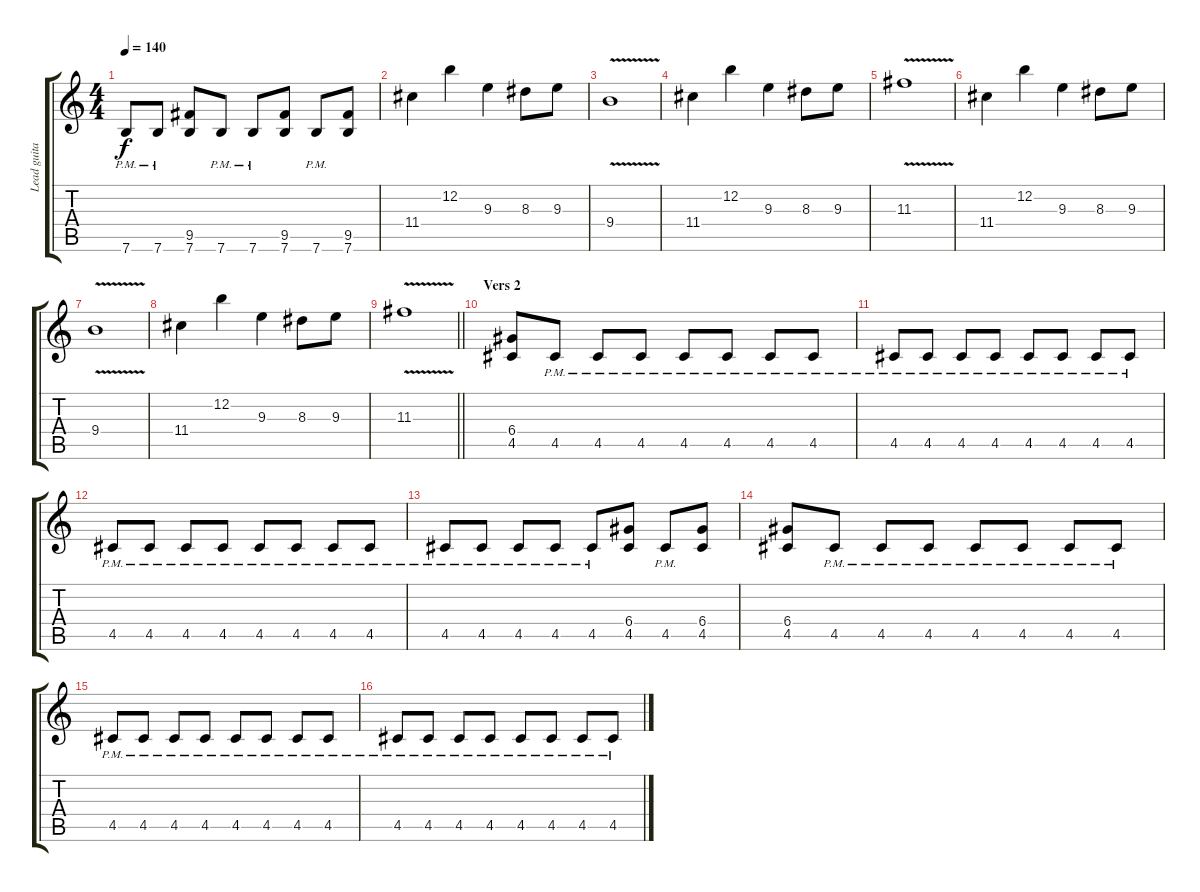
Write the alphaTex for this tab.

\track ("Lead guitar" "Lead guita") {instrument overdrivenguitar}
\staff {score tabs}
\tuning (E4 B3 G3 D3 A2 E2) {hide}
\ts (4 4)
\tempo 140
\clef g2
\ks c
7.6{pm}.8{dy f} 7.6{pm}.8 (9.5 7.6).8 7.6{pm}.8 7.6{pm}.8 (9.5 7.6).8 7.6{pm}.8 (9.5 7.6).8 |
11.4.4 12.2.4 9.3.4 8.3.8 9.3.8 |
9.4{v}.1 |
11.4.4 12.2.4 9.3.4 8.3.8 9.3.8 |
11.3{v}.1 |
11.4.4 12.2.4 9.3.4 8.3.8 9.3.8 |
9.4{v}.1 |
11.4.4 12.2.4 9.3.4 8.3.8 9.3.8 |
\barLineRight lightlight
11.3{v}.1 |
\section ("" "Vers 2")
(6.4 4.5).8 4.5{pm}.8 4.5{pm}.8 4.5{pm}.8 4.5{pm}.8 4.5{pm}.8 4.5{pm}.8 4.5{pm}.8 |
4.5{pm}.8 4.5{pm}.8 4.5{pm}.8 4.5{pm}.8 4.5{pm}.8 4.5{pm}.8 4.5{pm}.8 4.5{pm}.8 |
4.5{pm}.8 4.5{pm}.8 4.5{pm}.8 4.5{pm}.8 4.5{pm}.8 4.5{pm}.8 4.5{pm}.8 4.5{pm}.8 |
4.5{pm}.8 4.5{pm}.8 4.5{pm}.8 4.5{pm}.8 4.5{pm}.8 (6.4 4.5).8 4.5{pm}.8 (6.4 4.5).8 |
(6.4 4.5).8 4.5{pm}.8 4.5{pm}.8 4.5{pm}.8 4.5{pm}.8 4.5{pm}.8 4.5{pm}.8 4.5{pm}.8 |
4.5{pm}.8 4.5{pm}.8 4.5{pm}.8 4.5{pm}.8 4.5{pm}.8 4.5{pm}.8 4.5{pm}.8 4.5{pm}.8 |
4.5{pm}.8 4.5{pm}.8 4.5{pm}.8 4.5{pm}.8 4.5{pm}.8 4.5{pm}.8 4.5{pm}.8 4.5{pm}.8
